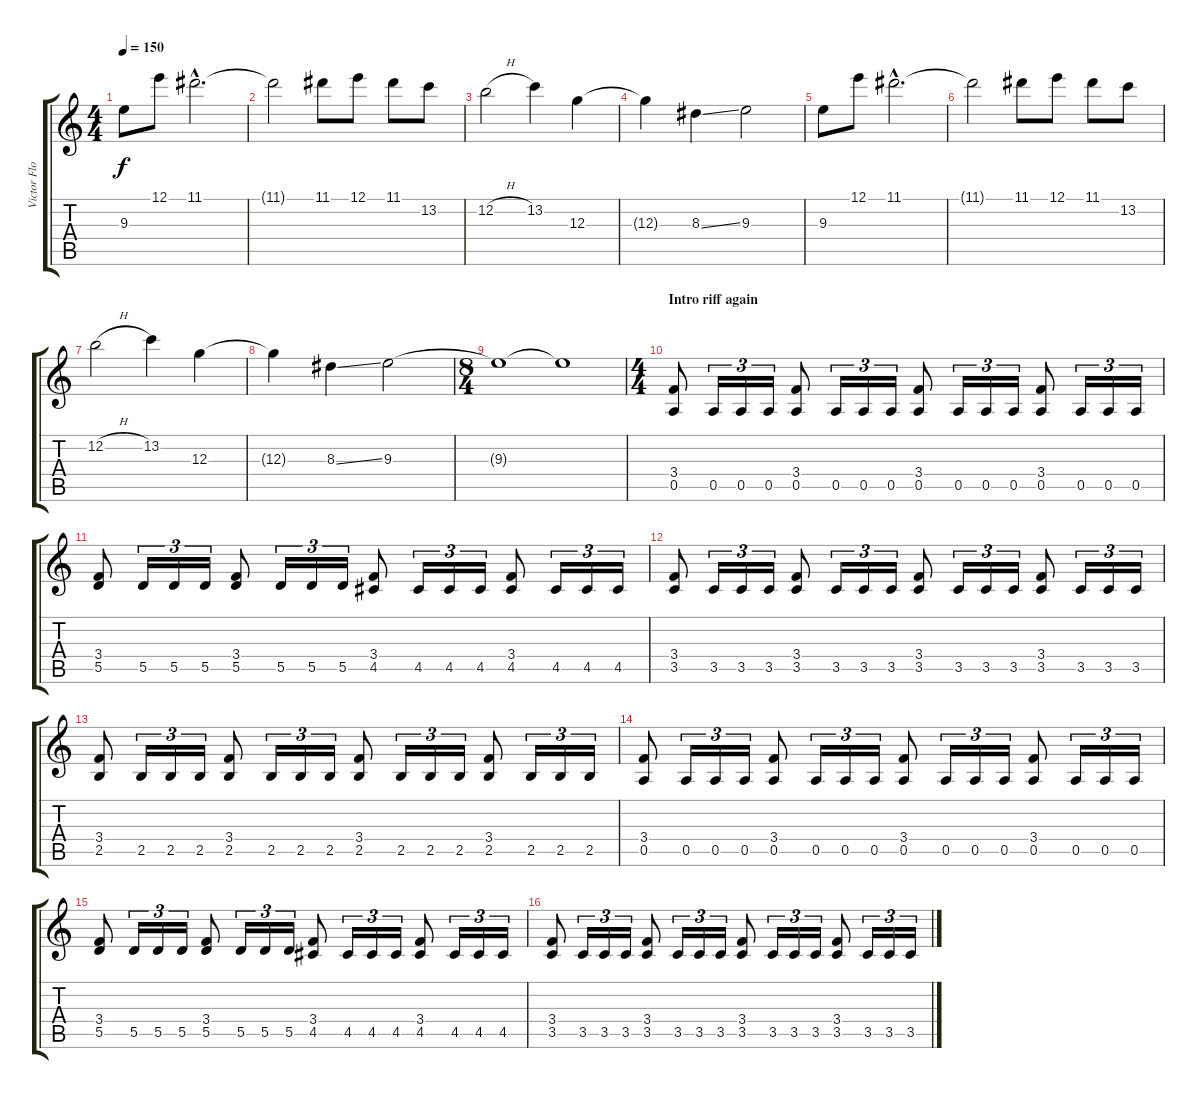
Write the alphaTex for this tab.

\track ("Victor Floghdraki" "Victor Flo") {instrument overdrivenguitar}
\staff {score tabs}
\tuning (E4 B3 G3 D3 A2 E2) {hide}
\ts (4 4)
\tempo 150
\clef g2
\ks c
9.3.8{dy f} 12.1.8 11.1{hac}.2{d} |
11.1{t}.2 11.1.8 12.1.8 11.1.8 13.2.8 |
12.2{h}.2 13.2.4 12.3.4 |
12.3{t}.4 8.3{ss}.4 9.3.2 |
9.3.8 12.1.8 11.1{hac}.2{d} |
11.1{t}.2 11.1.8 12.1.8 11.1.8 13.2.8 |
12.2{h}.2 13.2.4 12.3.4 |
12.3{t}.4 8.3{ss}.4 9.3.2 |
\ts (8 4)
9.3{t}.1 9.3{t}.1 |
\ts (4 4)
\section ("" "Intro riff again")
(3.4 0.5).8 0.5.16{tu (3 2)} 0.5.16{tu (3 2)} 0.5.16{tu (3 2)} (3.4 0.5).8 0.5.16{tu (3 2)} 0.5.16{tu (3 2)} 0.5.16{tu (3 2)} (3.4 0.5).8 0.5.16{tu (3 2)} 0.5.16{tu (3 2)} 0.5.16{tu (3 2)} (3.4 0.5).8 0.5.16{tu (3 2)} 0.5.16{tu (3 2)} 0.5.16{tu (3 2)} |
(3.4 5.5).8 5.5.16{tu (3 2)} 5.5.16{tu (3 2)} 5.5.16{tu (3 2)} (3.4 5.5).8 5.5.16{tu (3 2)} 5.5.16{tu (3 2)} 5.5.16{tu (3 2)} (3.4 4.5).8 4.5.16{tu (3 2)} 4.5.16{tu (3 2)} 4.5.16{tu (3 2)} (3.4 4.5).8 4.5.16{tu (3 2)} 4.5.16{tu (3 2)} 4.5.16{tu (3 2)} |
(3.4 3.5).8 3.5.16{tu (3 2)} 3.5.16{tu (3 2)} 3.5.16{tu (3 2)} (3.4 3.5).8 3.5.16{tu (3 2)} 3.5.16{tu (3 2)} 3.5.16{tu (3 2)} (3.4 3.5).8 3.5.16{tu (3 2)} 3.5.16{tu (3 2)} 3.5.16{tu (3 2)} (3.4 3.5).8 3.5.16{tu (3 2)} 3.5.16{tu (3 2)} 3.5.16{tu (3 2)} |
(3.4 2.5).8 2.5.16{tu (3 2)} 2.5.16{tu (3 2)} 2.5.16{tu (3 2)} (3.4 2.5).8 2.5.16{tu (3 2)} 2.5.16{tu (3 2)} 2.5.16{tu (3 2)} (3.4 2.5).8 2.5.16{tu (3 2)} 2.5.16{tu (3 2)} 2.5.16{tu (3 2)} (3.4 2.5).8 2.5.16{tu (3 2)} 2.5.16{tu (3 2)} 2.5.16{tu (3 2)} |
(3.4 0.5).8 0.5.16{tu (3 2)} 0.5.16{tu (3 2)} 0.5.16{tu (3 2)} (3.4 0.5).8 0.5.16{tu (3 2)} 0.5.16{tu (3 2)} 0.5.16{tu (3 2)} (3.4 0.5).8 0.5.16{tu (3 2)} 0.5.16{tu (3 2)} 0.5.16{tu (3 2)} (3.4 0.5).8 0.5.16{tu (3 2)} 0.5.16{tu (3 2)} 0.5.16{tu (3 2)} |
(3.4 5.5).8 5.5.16{tu (3 2)} 5.5.16{tu (3 2)} 5.5.16{tu (3 2)} (3.4 5.5).8 5.5.16{tu (3 2)} 5.5.16{tu (3 2)} 5.5.16{tu (3 2)} (3.4 4.5).8 4.5.16{tu (3 2)} 4.5.16{tu (3 2)} 4.5.16{tu (3 2)} (3.4 4.5).8 4.5.16{tu (3 2)} 4.5.16{tu (3 2)} 4.5.16{tu (3 2)} |
(3.4 3.5).8 3.5.16{tu (3 2)} 3.5.16{tu (3 2)} 3.5.16{tu (3 2)} (3.4 3.5).8 3.5.16{tu (3 2)} 3.5.16{tu (3 2)} 3.5.16{tu (3 2)} (3.4 3.5).8 3.5.16{tu (3 2)} 3.5.16{tu (3 2)} 3.5.16{tu (3 2)} (3.4 3.5).8 3.5.16{tu (3 2)} 3.5.16{tu (3 2)} 3.5.16{tu (3 2)}
